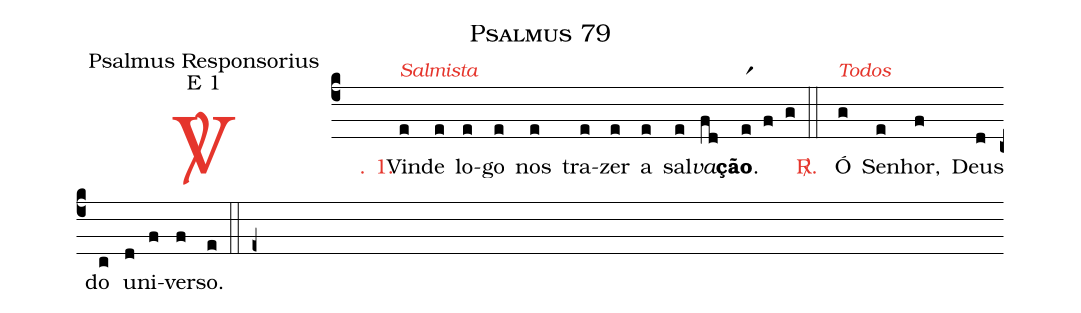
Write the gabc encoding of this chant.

name: Psalmus 79;
office-part: Psalmus Responsorius;
mode: E 1;
%%
(c4)

<c><sp>V/</sp>. 1.</c>() Vin<alt>\textcolor{gregoriocolor}{Salmista}</alt>(e)de(e) lo(e)go(e) nos(e) tra(e)zer(e) a(e) sal(e)<i>va</i>(fd)<b>ção</b>.(er1 f g)

(::)

<c><sp>R/</sp>.</c>() Ó<alt>\textcolor{gregoriocolor}{Todos}</alt>(g) Se(e)nhor,(f) Deus(d) do(c) u(d)ni(f)ver(f)so.(e)

(::)

(e+)
